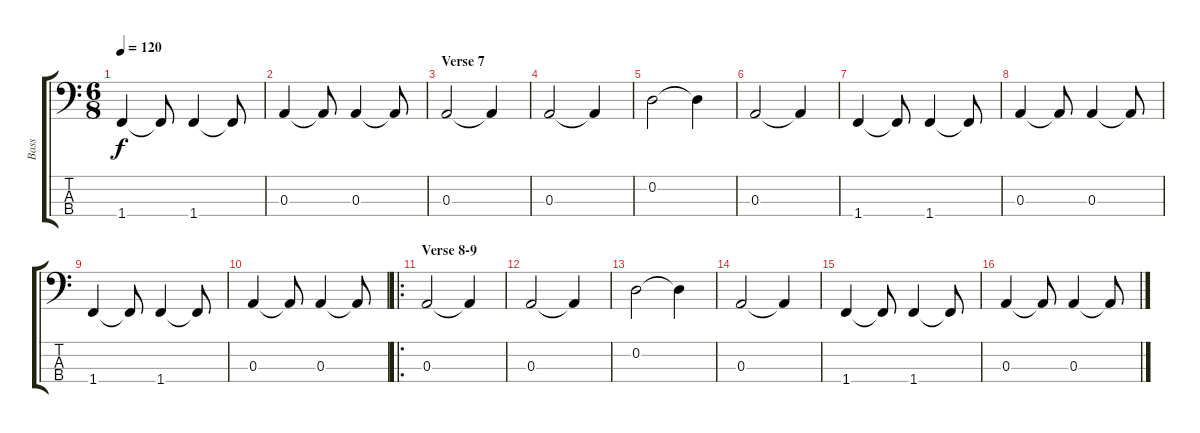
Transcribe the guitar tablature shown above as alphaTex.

\track ("Bass" "Bass") {instrument electricbassfinger}
\staff {score tabs}
\tuning (G2 D2 A1 E1) {hide}
\ts (6 8)
\tempo 120
\clef f4
\ks c
1.4.4{dy f} 1.4{t}.8 1.4.4 1.4{t}.8 |
0.3.4 0.3{t}.8 0.3.4 0.3{t}.8 |
\section ("" "Verse 7")
0.3.2 0.3{t}.4 |
0.3.2 0.3{t}.4 |
0.2.2 0.2{t}.4 |
0.3.2 0.3{t}.4 |
1.4.4 1.4{t}.8 1.4.4 1.4{t}.8 |
0.3.4 0.3{t}.8 0.3.4 0.3{t}.8 |
1.4.4 1.4{t}.8 1.4.4 1.4{t}.8 |
0.3.4 0.3{t}.8 0.3.4 0.3{t}.8 |
\ro
\section ("" "Verse 8-9")
0.3.2 0.3{t}.4 |
0.3.2 0.3{t}.4 |
0.2.2 0.2{t}.4 |
0.3.2 0.3{t}.4 |
1.4.4 1.4{t}.8 1.4.4 1.4{t}.8 |
0.3.4 0.3{t}.8 0.3.4 0.3{t}.8
